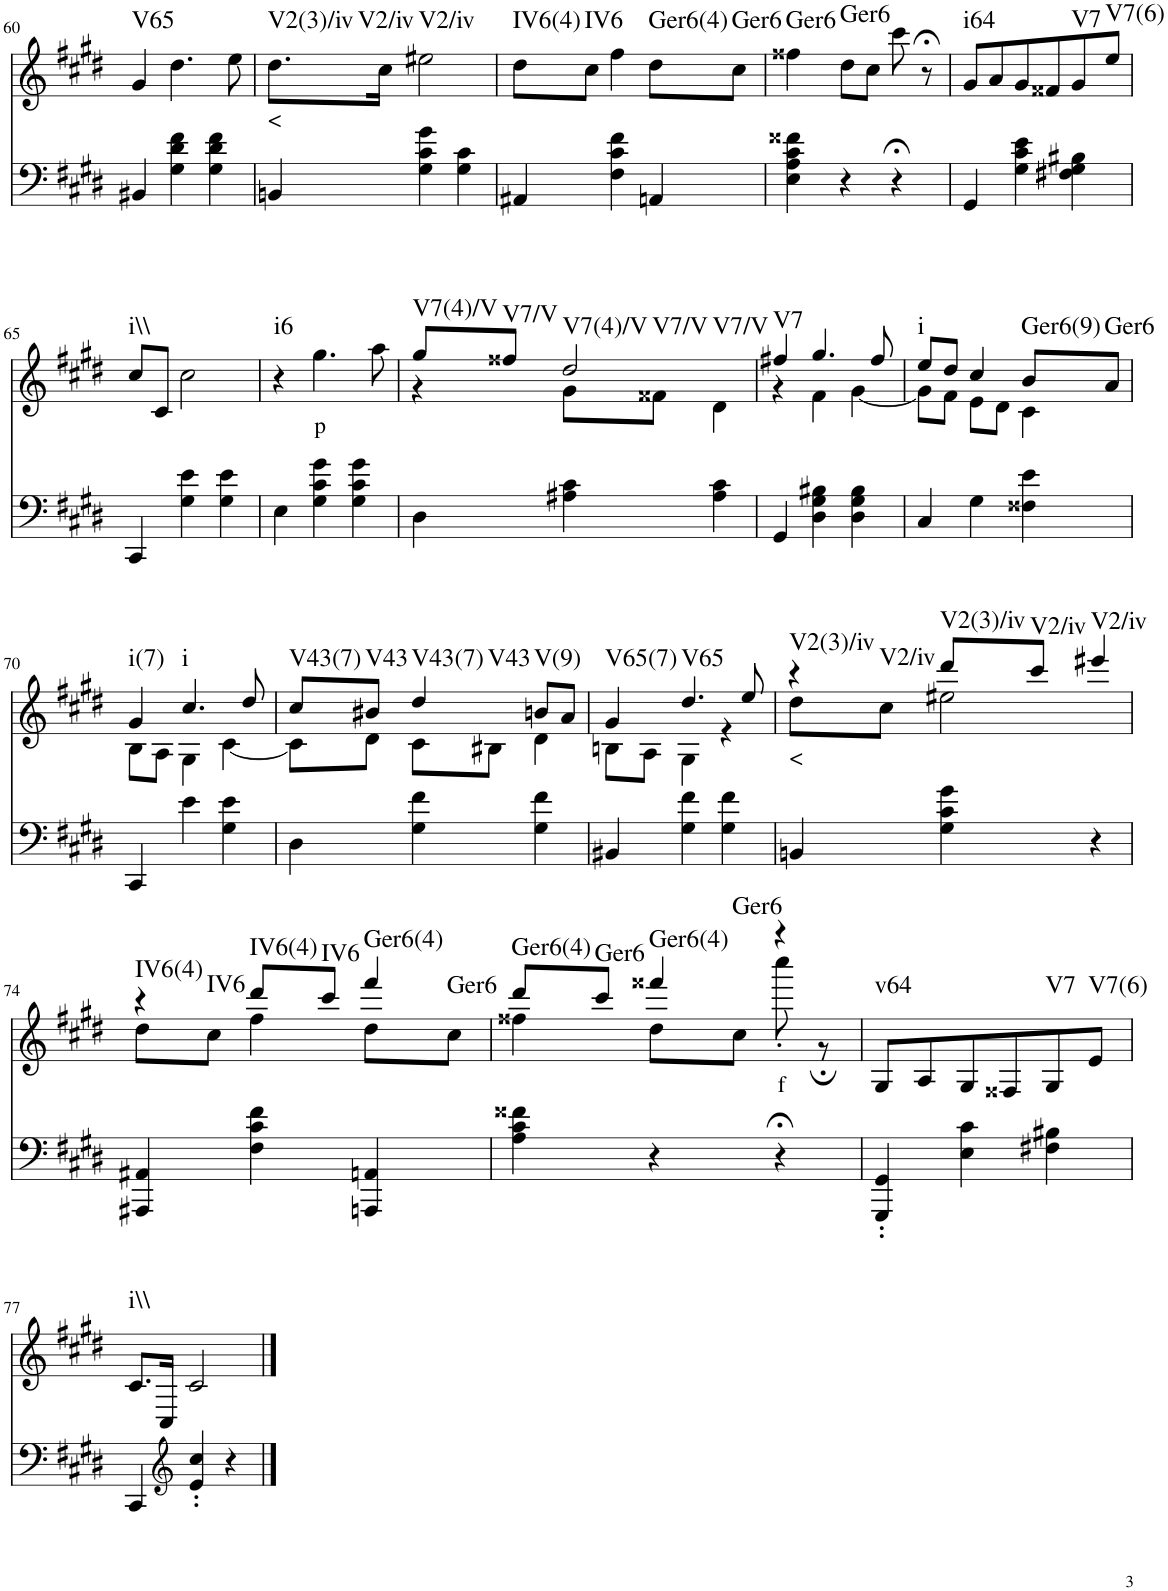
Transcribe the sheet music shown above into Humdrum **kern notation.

**kern	**kern	**text	**harte
*part2	*part1	*part1	*part1
*staff2	*staff1	*staff1	*
*I"Piano	*I"Piano	*	*
*I'Pno	*I'Pno	*	*
!!LO:PB:g=z
*clefF4	*clefG2	*	*
*k[f#c#g#d#]	*k[f#c#g#d#]	*	*
*M3/4	*M3/4	*	*
=60	=60	=60	=60
!	!	!	!LO:H:kt=V65
4BB#X/	4g#/	.	N
4G#\ 4d#\ 4f#\	4.dd#\	.	.
4G#\ 4d#\ 4f#\	.	.	.
.	8ee\	.	.
=61	=61	=61	=61
!	!	!LO:LY:b	!LO:H:n=1:kt=V2(3)/iv
!	!	!	!LO:H:n=2:kt=V2/iv
4BBn/	8.dd#\L	<	N N
.	16cc#\Jk	.	.
!	!	!	!LO:H:kt=V2/iv
4G#\ 4c#\ 4g#\	2ee#X\	.	N
4G#\ 4c#\	.	.	.
=62	=62	=62	=62
!	!	!	!LO:H:kt=IV6(4)
4AA#X/	8dd#\L	.	N
!	!	!	!LO:H:kt=IV6
.	8cc#\J	.	N
4F#\ 4c#\ 4f#\	4ff#\	.	.
!	!	!	!LO:H:kt=Ger6(4)
4AAn/	8dd#\L	.	N
!	!	!	!LO:H:kt=Ger6
.	8cc#\J	.	N
=63	=63	=63	=63
!	!	!	!LO:H:kt=Ger6
4E\ 4A\ 4c#\ 4f##X\	4ff##X\	.	N
!	!	!	!LO:H:kt=Ger6
4r	8dd#\L	.	N
.	8cc#\J	.	.
4r;<	8ccc#\	.	.
.	8r;<	.	.
=64	=64	=64	=64
!	!	!	!LO:H:kt=i64
4GG#/	8g#/L	.	N
.	8a/	.	.
4G#\ 4c#\ 4e\	8g#/	.	.
.	8f##X/	.	.
!	!	!	!LO:H:kt=V7
4F#X\ 4G#\ 4B#X\	8g#/	.	N
!	!	!	!LO:H:kt=V7(6)
.	8ee/J	.	N
!!LO:LB:g=z
=65	=65	=65	=65
!	!	!	!LO:H:kt=i\\
4CC#/	8cc#/L	.	N
.	8c#/J	.	.
4G#\ 4e\	2cc#\	.	.
4G#\ 4e\	.	.	.
=66	=66	=66	=66
!	!	!	!LO:H:kt=i6
4E\	4r	.	N
!	!	!LO:LY:b	!
4G#\ 4c#\ 4g#\	4.gg#\	p	.
4G#\ 4c#\ 4g#\	.	.	.
.	8aa\	.	.
=67	=67	=67	=67
*	*^	*	*
!	!	!	!	!LO:H:kt=V7(4)/V
4D#\	8gg#/L	4r	.	N
!	!	!	!	!LO:H:kt=V7/V
.	8ff##X/J	.	.	N
!	!	!	!	!LO:H:n=1:kt=V7(4)/V
!	!	!	!	!LO:H:n=2:kt=V7/V
!	!	!	!	!LO:H:n=3:kt=V7/V
4A#X\ 4c#\	2dd#/	8g#\L	.	N N N
.	.	8f##X\J	.	.
4A#\ 4c#\	.	4d#\	.	.
=68	=68	=68	=68	=68
!	!	!	!	!LO:H:kt=V7
4GG#/	4ff#X/	4r	.	N
4D#\ 4G#\ 4B#X\	4.gg#/	4f#\	.	.
4D#\ 4G#\ 4B#\	.	[4g#\	.	.
.	8ff#/	.	.	.
=69	=69	=69	=69	=69
!	!	!	!	!LO:H:kt=i
4C#/	8ee/L	8g#\L]	.	N
.	8dd#/J	8f#\J	.	.
4G#\	4cc#/	8e\L	.	.
.	.	8d#\J	.	.
!	!	!	!	!LO:H:kt=Ger6(9)
4F##X\ 4e\	8b/L	4c#\	.	N
!	!	!	!	!LO:H:kt=Ger6
.	8a/J	.	.	N
!!LO:LB:g=z	!!
=70	=70	=70	=70	=70
!	!	!	!	!LO:H:kt=i(7)
4CC#/	4g#/	8B\L	.	N
.	.	8A\J	.	.
!	!	!	!	!LO:H:kt=i
4e\	4.cc#/	4G#\	.	N
4G#\ 4e\	.	[4c#\	.	.
.	8dd#/	.	.	.
=71	=71	=71	=71	=71
!	!	!	!	!LO:H:kt=V43(7)
4D#\	8cc#/L	8c#\L]	.	N
!	!	!	!	!LO:H:kt=V43
.	8b#X/J	8d#\J	.	N
!	!	!	!	!LO:H:n=1:kt=V43(7)
!	!	!	!	!LO:H:n=2:kt=V43
4G#\ 4f#\	4dd#/	8c#\L	.	N N
.	.	8B#X\J	.	.
!	!	!	!	!LO:H:kt=V(9)
4G#\ 4f#\	8bn/L	4d#\	.	N
.	8a/J	.	.	.
=72	=72	=72	=72	=72
!	!	!	!	!LO:H:kt=V65(7)
4BB#X/	4g#/	8Bn\L	.	N
.	.	8A\J	.	.
!	!	!	!	!LO:H:kt=V65
4G#\ 4f#\	4.dd#/	4G#\	.	N
4G#\ 4f#\	.	4r	.	.
.	8ee/	.	.	.
=73	=73	=73	=73	=73
!	!	!	!LO:LY:b	!LO:H:n=1:kt=V2(3)/iv
!	!	!	!	!LO:H:n=2:kt=V2/iv
4BBn/	4r	8dd#\L	<	N N
.	.	8cc#\J	.	.
!	!	!	!	!LO:H:kt=V2(3)/iv
4G#\ 4c#\ 4g#\	8ddd#/L	2ee#X\	.	N
!	!	!	!	!LO:H:kt=V2/iv
.	8ccc#/J	.	.	N
!	!	!	!	!LO:H:kt=V2/iv
4r	4eee#X/	.	.	N
!!LO:LB:g=z	!!
=74	=74	=74	=74	=74
!	!	!	!	!LO:H:n=1:kt=IV6(4)
!	!	!	!	!LO:H:n=2:kt=IV6
4AAA#X/ 4AA#X/	4r	8dd#\L	.	N N
.	.	8cc#\J	.	.
!	!	!	!	!LO:H:kt=IV6(4)
4F#\ 4c#\ 4f#\	8ddd#/L	4ff#\	.	N
!	!	!	!	!LO:H:kt=IV6
.	8ccc#/J	.	.	N
!	!	!	!	!LO:H:n=1:kt=Ger6(4)
!	!	!	!	!LO:H:n=2:kt=Ger6
4AAAn/ 4AAn/	4fff#/	8dd#\L	.	N N
.	.	8cc#\J	.	.
=75	=75	=75	=75	=75
!	!	!	!	!LO:H:kt=Ger6(4)
4A\ 4c#\ 4f##X\	8ddd#/L	4ff##X\	.	N
!	!	!	!	!LO:H:kt=Ger6
.	8ccc#/J	.	.	N
!	!	!	!	!LO:H:n=1:kt=Ger6(4)
!	!	!	!	!LO:H:n=2:kt=Ger6
4r	4fff##X/	8dd#\L	.	N N
.	.	8cc#\J	.	.
!	!	!	!LO:LY:b	!
4r;<	4r	8cccc#'\	f	.
.	.	8r;	.	.
=76	=76	=76	=76	=76
!	!	!	!	!LO:H:kt=v64
*	*v	*v	*	*
4GGG#/' 4GG#/'	8G#/L	.	N
.	8A/	.	.
4E\ 4c#\	8G#/	.	.
.	8F##X/	.	.
!	!	!	!LO:H:kt=V7
4F#X\ 4B#X\	8G#/	.	N
!	!	!	!LO:H:kt=V7(6)
.	8e/J	.	N
!!LO:LB:g=z
=77	=77	=77	=77
!	!	!	!LO:H:kt=i\\
4CC#/	8.c#/L	.	N
.	16C#/Jk	.	.
*clefG2	*	*	*
4e/' 4cc#/'	2c#/	.	.
4r	.	.	.
==	==	==	==
*-	*-	*-	*-
